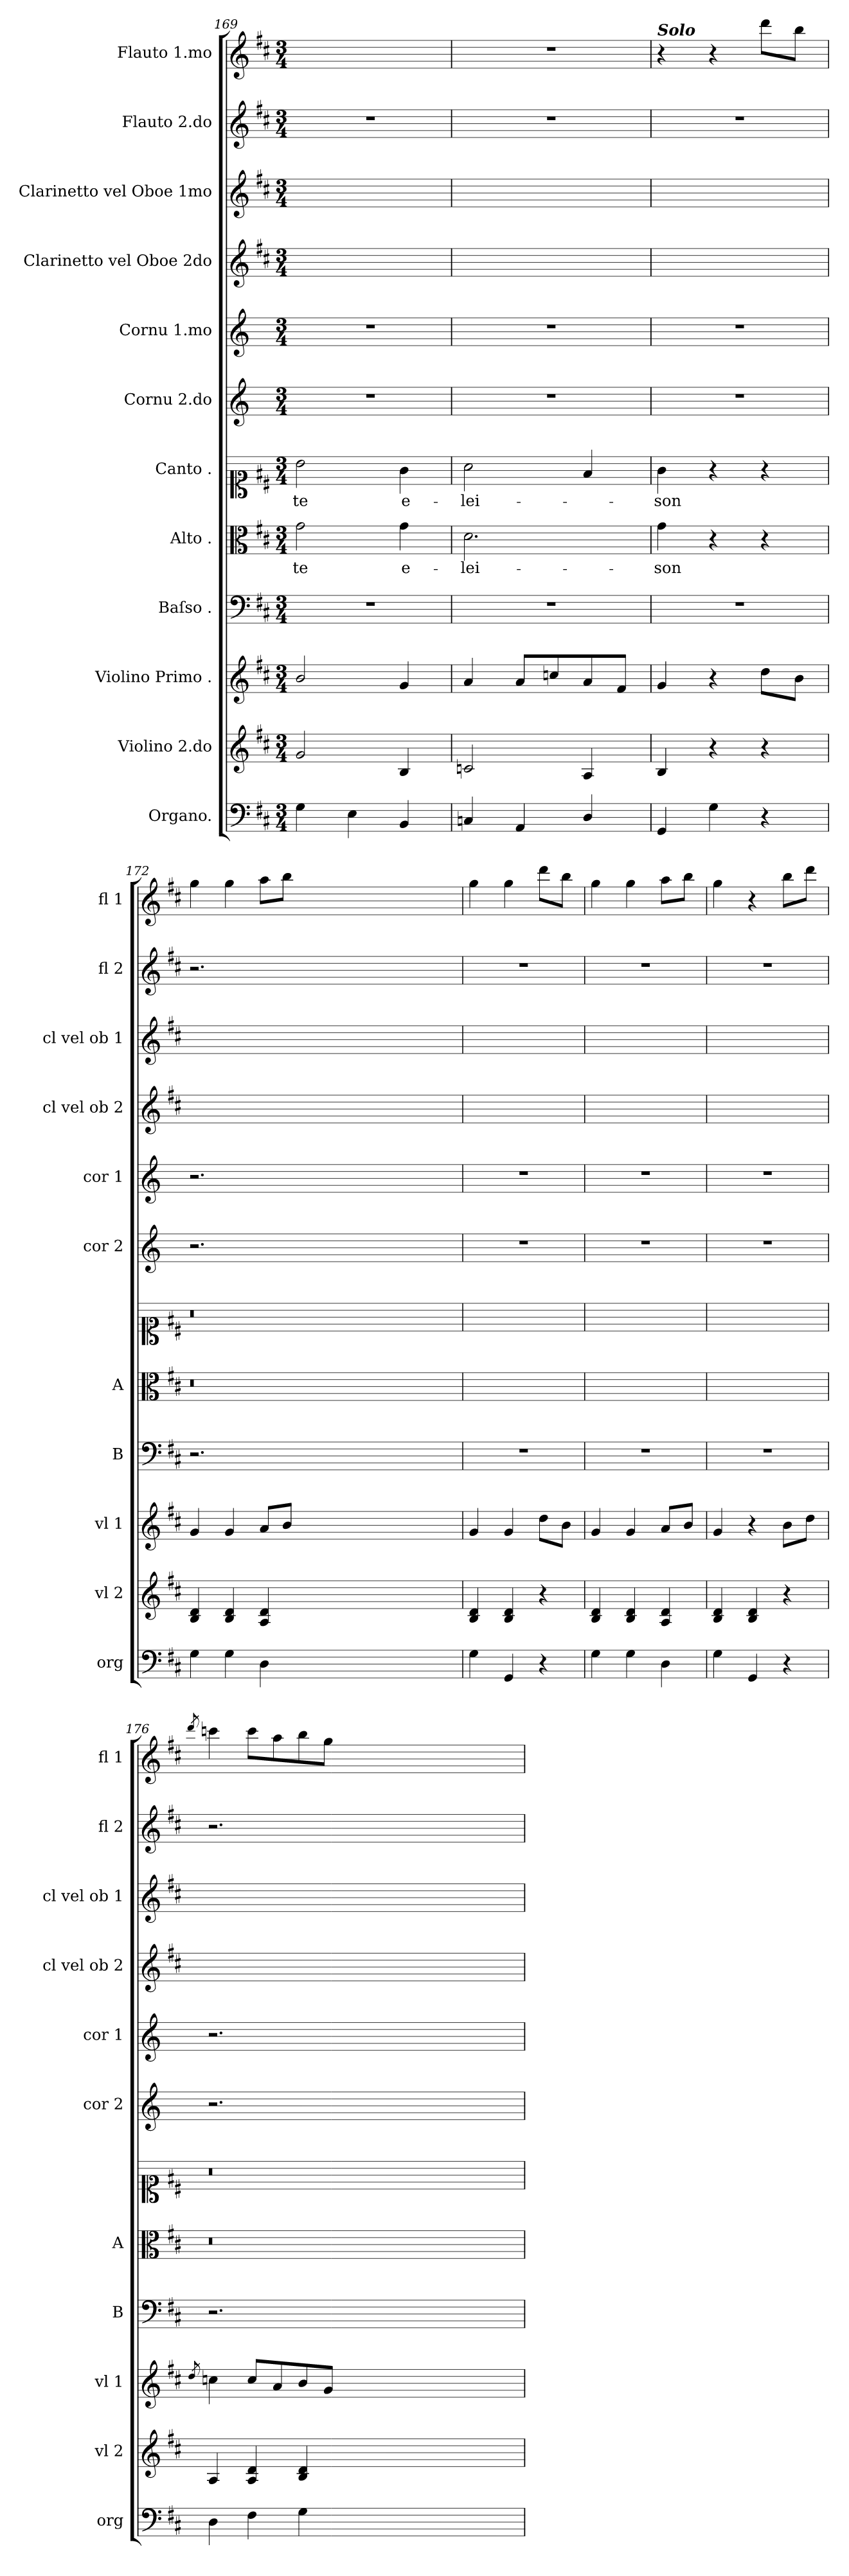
**kern	**kern	**kern	**kern	**kern	**text	**kern	**text	**kern	**kern	**kern	**kern	**kern	**kern
*part12	*part11	*part10	*part9	*part8	*part8	*part7	*part7	*part6	*part5	*part4	*part3	*part2	*part1
*staff12	*staff11	*staff10	*staff9	*staff8	*staff8	*staff7	*staff7	*staff6	*staff5	*staff4	*staff3	*staff2	*staff1
*I"Organo.	*I"Violino 2.do	*I"Violino Primo .	*I"Baſso .	*I"Alto .	*	*I"Canto .	*	*I"Cornu 2.do	*I"Cornu 1.mo	*I"Clarinetto vel Oboe 2do	*I"Clarinetto vel Oboe 1mo	*I"Flauto 2.do	*I"Flauto 1.mo
*I'org	*I'vl 2	*I'vl 1	*I'B	*I'A	*	*	*	*I'cor 2	*I'cor 1	*I'cl vel ob 2	*I'cl vel ob 1	*I'fl 2	*I'fl 1
*clefF4	*clefG2	*clefG2	*clefF4	*clefC3	*	*clefC1	*	*clefG2	*clefG2	*clefG2	*clefG2	*clefG2	*clefG2
*	*	*	*	*	*	*	*	*ITrd6c10	*ITrd6c10	*	*	*	*
*k[f#c#]	*k[f#c#]	*k[f#c#]	*k[f#c#]	*k[f#c#]	*	*k[f#c#]	*	*k[f#c#]	*k[f#c#]	*k[f#c#]	*k[f#c#]	*k[f#c#]	*k[f#c#]
*D:	*D:	*D:	*D:	*D:	*	*D:	*	*	*	*D:	*D:	*D:	*D:
*M3/4	*M3/4	*M3/4	*M3/4	*M3/4	*	*M3/4	*	*M3/4	*M3/4	*M3/4	*M3/4	*M3/4	*M3/4
=169	=169	=169	=169	=169	=169	=169	=169	=169	=169	=169	=169	=169	=169
!	!	!	!	!	!	!	!LO:LY:i	!	!	!	!	!	!
4G\	2g/	2b/	2.r	2g\	-te	2b\	-te	2.r	2.r	2.ryy	2.ryy	2.r	2.ryy
4E\	.	.	.	.	.	.	.	.	.	.	.	.	.
!	!	!	!	!	!	!	!LO:LY:i	!	!	!	!	!	!
4BB/	4B/	4g/	.	4g\	e-	4g\	e-	.	.	.	.	.	.
=170	=170	=170	=170	=170	=170	=170	=170	=170	=170	=170	=170	=170	=170
!	!	!	!	!	!	!	!LO:LY:i	!	!	!	!	!	!
4Cn/	2cn/	4a/	2.r	2.d\	-lei-	2a\	-lei-	2.r	2.r	2.ryy	2.ryy	2.r	2.r
4AA/	.	8a/L	.	.	.	.	.	.	.	.	.	.	.
.	.	8ccn/	.	.	.	.	.	.	.	.	.	.	.
4D/	4A/	8a/	.	.	.	4f#/	.	.	.	.	.	.	.
.	.	8f#/J	.	.	.	.	.	.	.	.	.	.	.
=171	=171	=171	=171	=171	=171	=171	=171	=171	=171	=171	=171	=171	=171
!	!	!	!	!	!	!	!	!	!	!	!	!	!LO:TX:a:Bi:t=Solo
!	!	!	!	!	!	!	!LO:LY:i	!	!	!	!	!	!
4GG/	4B/	4g/	2.r	4g\	-son	4g\	-son	2.r	2.r	2.ryy	2.ryy	2.r	4r
4G\	4r	4r	.	4r	.	4r	.	.	.	.	.	.	4r
4r	4r	8dd\L	.	4r	.	4r	.	.	.	.	.	.	8ddd\L
.	.	8b\J	.	.	.	.	.	.	.	.	.	.	8bb\J
=172	=172	=172	=172	=172	=172	=172	=172	=172	=172	=172	=172	=172	=172
4G\	4B/ 4d/	4g/	2.r	0.r	.	0.r	.	2.r	2.r	2.ryy	2.ryy	2.r	4gg\
4G\	4B/ 4d/	4g/	.	.	.	.	.	.	.	.	.	.	4gg\
4D\	4A/ 4d/	8a/L	.	.	.	.	.	.	.	.	.	.	8aa\L
.	.	8b/J	.	.	.	.	.	.	.	.	.	.	8bb\J
0ryy	0ryy	0ryy	0ryy	.	.	.	.	0ryy	0ryy	0ryy	0ryy	0ryy	0ryy
4ryy	4ryy	4ryy	4ryy	.	.	.	.	4ryy	4ryy	4ryy	4ryy	4ryy	4ryy
=173	=173	=173	=173	=173	=173	=173	=173	=173	=173	=173	=173	=173	=173
4G\	4B/ 4d/	4g/	2.r	2.ryy	.	2.ryy	.	2.r	2.r	2.ryy	2.ryy	2.r	4gg\
4GG/	4B/ 4d/	4g/	.	.	.	.	.	.	.	.	.	.	4gg\
4r	4r	8dd\L	.	.	.	.	.	.	.	.	.	.	8ddd\L
.	.	8b\J	.	.	.	.	.	.	.	.	.	.	8bb\J
=174	=174	=174	=174	=174	=174	=174	=174	=174	=174	=174	=174	=174	=174
4G\	4B/ 4d/	4g/	2.r	2.ryy	.	2.ryy	.	2.r	2.r	2.ryy	2.ryy	2.r	4gg\
4G\	4B/ 4d/	4g/	.	.	.	.	.	.	.	.	.	.	4gg\
4D\	4A/ 4d/	8a/L	.	.	.	.	.	.	.	.	.	.	8aa\L
.	.	8b/J	.	.	.	.	.	.	.	.	.	.	8bb\J
=175	=175	=175	=175	=175	=175	=175	=175	=175	=175	=175	=175	=175	=175
4G\	4B/ 4d/	4g/	2.r	2.ryy	.	2.ryy	.	2.r	2.r	2.ryy	2.ryy	2.r	4gg\
4GG/	4B/ 4d/	4r	.	.	.	.	.	.	.	.	.	.	4r
4r	4r	8b\L	.	.	.	.	.	.	.	.	.	.	8bb\L
.	.	8dd\J	.	.	.	.	.	.	.	.	.	.	8ddd\J
=176	=176	=176	=176	=176	=176	=176	=176	=176	=176	=176	=176	=176	=176
.	.	8qdd/	.	.	.	.	.	.	.	.	.	.	8qddd/
4D\	4A/	4ccn\	2.r	0.r	.	0.r	.	2.r	2.r	2.ryy	2.ryy	2.r	4cccn\
4F#\	4A/ 4d/	8cc/L	.	.	.	.	.	.	.	.	.	.	8ccc\L
.	.	8a/	.	.	.	.	.	.	.	.	.	.	8aa\
4G\	4B/ 4d/	8b/	.	.	.	.	.	.	.	.	.	.	8bb\
.	.	8g/J	.	.	.	.	.	.	.	.	.	.	8gg\J
0ryy	0ryy	0ryy	0ryy	.	.	.	.	0ryy	0ryy	0ryy	0ryy	0ryy	0ryy
4ryy	4ryy	4ryy	4ryy	.	.	.	.	4ryy	4ryy	4ryy	4ryy	4ryy	4ryy
=	=	=	=	=	=	=	=	=	=	=	=	=	=
*-	*-	*-	*-	*-	*-	*-	*-	*-	*-	*-	*-	*-	*-
